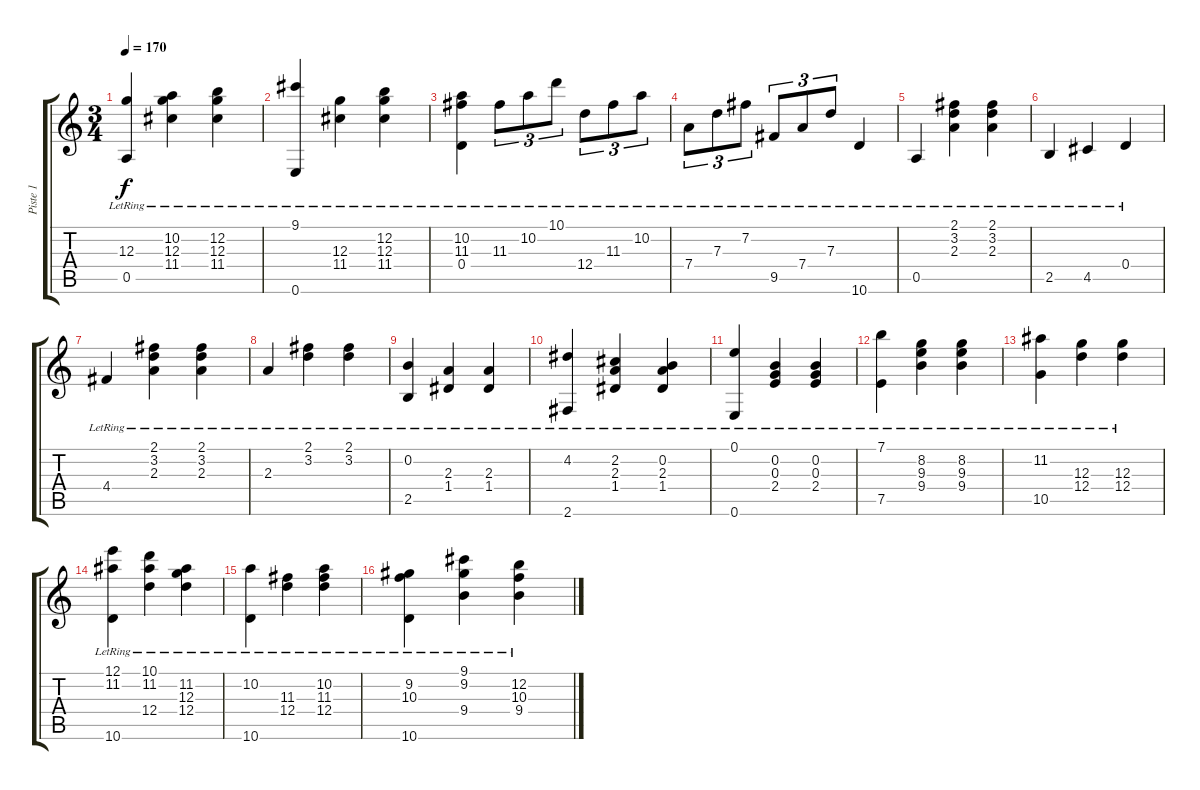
\track ("Piste 1" "Piste 1") {instrument acousticguitarnylon}
\staff {score tabs}
\tuning (E4 B3 G3 D3 A2 E2) {hide}
\ts (3 4)
\tempo 170
\clef g2
\ks c
(12.3{lr} 0.5{lr}).4{dy f} (10.2{lr} 12.3{lr} 11.4{lr}).4 (12.2{lr} 12.3{lr} 11.4{lr}).4 |
(9.1{lr} 0.6{lr}).4 (12.3{lr} 11.4{lr}).4 (12.2{lr} 12.3{lr} 11.4{lr}).4 |
(10.2{lr} 11.3{lr} 0.4{lr}).4 11.3{lr}.8{tu (3 2)} 10.2{lr}.8{tu (3 2)} 10.1{lr}.8{tu (3 2)} 12.4{lr}.8{tu (3 2)} 11.3{lr}.8{tu (3 2)} 10.2{lr}.8{tu (3 2)} |
7.4{lr}.8{tu (3 2)} 7.3{lr}.8{tu (3 2)} 7.2{lr}.8{tu (3 2)} 9.5{lr}.8{tu (3 2)} 7.4{lr}.8{tu (3 2)} 7.3{lr}.8{tu (3 2)} 10.6{lr}.4 |
0.5{lr}.4 (2.1{lr} 3.2{lr} 2.3{lr}).4 (2.1{lr} 3.2{lr} 2.3{lr}).4 |
2.5{lr}.4 4.5{lr}.4 0.4{lr}.4 |
4.4{lr}.4 (2.1{lr} 3.2{lr} 2.3{lr}).4 (2.1{lr} 3.2{lr} 2.3{lr}).4 |
2.3{lr}.4 (2.1{lr} 3.2{lr}).4 (2.1{lr} 3.2{lr}).4 |
(0.2{lr} 2.5{lr}).4 (2.3{lr} 1.4{lr}).4 (2.3{lr} 1.4{lr}).4 |
(4.2{lr} 2.6{lr}).4 (2.2{lr} 2.3{lr} 1.4{lr}).4 (0.2{lr} 2.3{lr} 1.4{lr}).4 |
(0.1{lr} 0.6{lr}).4 (0.2{lr} 0.3{lr} 2.4{lr}).4 (0.2{lr} 0.3{lr} 2.4{lr}).4 |
(7.1{lr} 7.5{lr}).4 (8.2{lr} 9.3{lr} 9.4{lr}).4 (8.2{lr} 9.3{lr} 9.4{lr}).4 |
(11.2{lr} 10.5{lr}).4 (12.3{lr} 12.4{lr}).4 (12.3{lr} 12.4{lr}).4 |
(12.1{lr} 11.2{lr} 10.6{lr}).4 (10.1{lr} 11.2{lr} 12.4{lr}).4 (11.2{lr} 12.3{lr} 12.4{lr}).4 |
(10.2{lr} 10.6{lr}).4 (11.3{lr} 12.4{lr}).4 (10.2{lr} 11.3{lr} 12.4{lr}).4 |
(9.2{lr} 10.3{lr} 10.6{lr}).4 (9.1{lr} 9.2{lr} 9.4{lr}).4 (12.2{lr} 10.3{lr} 9.4{lr}).4
